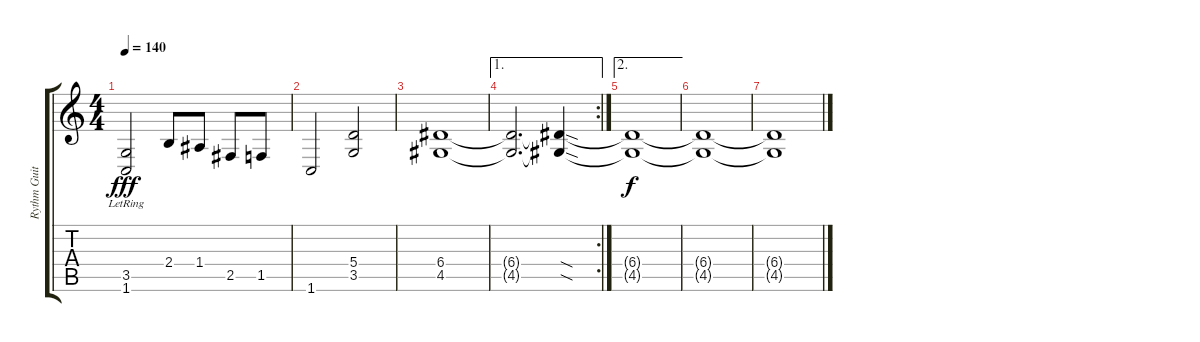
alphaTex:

\track ("Rythm Guitar" "Rythm Guit") {instrument distortionguitar}
\staff {score tabs}
\tuning (B3 Gb3 D3 A2 E2 B1) {hide}
\ts (4 4)
\tempo 140
\clef g2
\ks c
(3.5{lr} 1.6{lr}).2{dy fff} 2.4.8 1.4.8 2.5.8 1.5.8 |
1.6.2 (5.4 3.5).2 |
(6.4 4.5).1 |
\ae 1
\rc 2
(6.4{t} 4.5{t}).2{d} (6.4{sod t} 4.5{sod t}).4 |
\ae 2
(6.4{t} 4.5{t}).1{dy f} |
(6.4{t} 4.5{t}).1 |
(6.4{t} 4.5{t}).1
